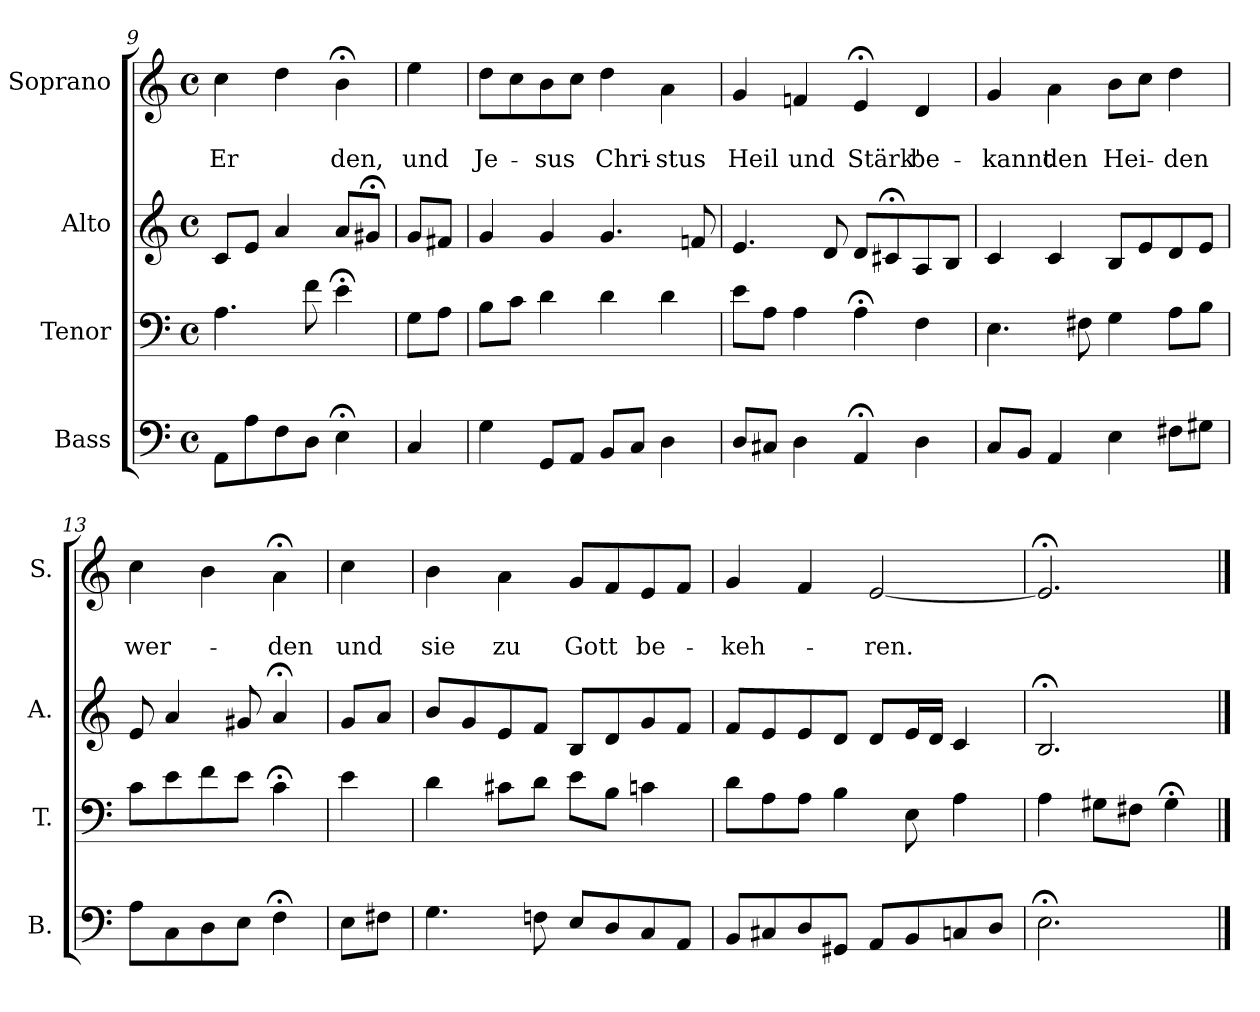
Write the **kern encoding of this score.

**kern	**kern	**kern	**kern	**text	**text
*part4	*part3	*part2	*part1	*part1	*part1
*staff4	*staff3	*staff2	*staff1	*staff1	*staff1
*I"Bass	*I"Tenor	*I"Alto	*I"Soprano	*	*
*I'B.	*I'T.	*I'A.	*I'S.	*	*
*clefF4	*clefF4	*clefG2	*clefG2	*	*
*k[]	*k[]	*k[]	*k[]	*	*
*	*	*	*a:	*	*
*M4/4	*M4/4	*M4/4	*M4/4	*	*
*met(c)	*met(c)	*met(c)	*met(c)	*	*
=9	=9	=9	=9	=9	=9
8AA\L	4.A\	8c/L	4cc\	.	Er
8A\	.	8e/J	.	.	.
8F\	.	4a/	4dd\	.	.
8D\J	8f\	.	.	.	.
4E;<\	4e;<\	8a/L	4b;<\	.	den,
.	.	8g#X;</J	.	.	.
!!LO:PB:g=z
=9a	=9a	=9a	=9a	=9a	=9a
4C/	8G\L	8g/L	4ee\	.	und
.	8A\J	8f#X/J	.	.	.
=10	=10	=10	=10	=10	=10
4G\	8B\L	4g/	8dd\L	.	Je-
.	8c\J	.	8cc\	.	.
8GG/L	4d\	4g/	8b\	.	-sus
8AA/J	.	.	8cc\J	.	.
8BB/L	4d\	4.g/	4dd\	.	Chri-
8C/J	.	.	.	.	.
4D\	4d\	.	4a\	.	-stus
.	.	8fn/	.	.	.
=11	=11	=11	=11	=11	=11
8D/L	8e\L	4.e/	4g/	.	Heil
8C#X/J	8A\J	.	.	.	.
4D\	4A\	.	4fn/	.	und
.	.	8d/	.	.	.
4AA;</	4A;<\	8d/L	4e;</	.	Stärk'
.	.	8c#X;</	.	.	.
4D\	4F\	8A/	4d/	.	be-
.	.	8B/J	.	.	.
=12	=12	=12	=12	=12	=12
8C/L	4.E\	4c/	4g/	.	-kannt
8BB/J	.	.	.	.	.
4AA/	.	4c/	4a\	.	den
.	8F#X\	.	.	.	.
4E\	4G\	8B/L	8b\L	.	Hei-
.	.	8e/	8cc\J	.	.
8F#X\L	8A\L	8d/	4dd\	.	-den
8G#X\J	8B\J	8e/J	.	.	.
=13	=13	=13	=13	=13	=13
8A\L	8c\L	8e/	4cc\	.	wer-
8C\	8e\	4a/	.	.	.
8D\	8f\	.	4b\	.	.
8E\J	8e\J	8g#X/	.	.	.
4F;<\	4c;<\	4a;</	4a;<\	.	-den
!!LO:LB:g=z
=13a	=13a	=13a	=13a	=13a	=13a
8E\L	4e\	8g/L	4cc\	.	und
8F#X\J	.	8a/J	.	.	.
=14	=14	=14	=14	=14	=14
4.G\	4d\	8b/L	4b\	.	sie
.	.	8g/	.	.	.
.	8c#X\L	8e/	4a\	.	zu
8Fn\	8d\J	8f/J	.	.	.
8E/L	8e\L	8B/L	8g/L	.	Gott
8D/	8B\J	8d/	8f/	.	.
8C/	4cn\	8g/	8e/	.	be-
8AA/J	.	8f/J	8f/J	.	.
=15	=15	=15	=15	=15	=15
8BB/L	8d\L	8f/L	4g/	.	-keh-
8C#X/	8A\	8e/	.	.	.
8D/	8A\J	8e/	4f/	.	.
8GG#X/J	4B\	8d/J	.	.	.
8AA/L	.	8d/L	[2e/	.	-ren.
8BB/	8E\	16e/L	.	.	.
.	.	16d/JJ	.	.	.
8Cn/	4A\	4c/	.	.	.
8D/J	.	.	.	.	.
=16	=16	=16	=16	=16	=16
2.E;<\	4A\	2.B;</	2.e;</]	.	.
.	8G#X\L	.	.	.	.
.	8F#X\J	.	.	.	.
.	4G#;<\	.	.	.	.
==	==	==	==	==	==
*-	*-	*-	*-	*-	*-
